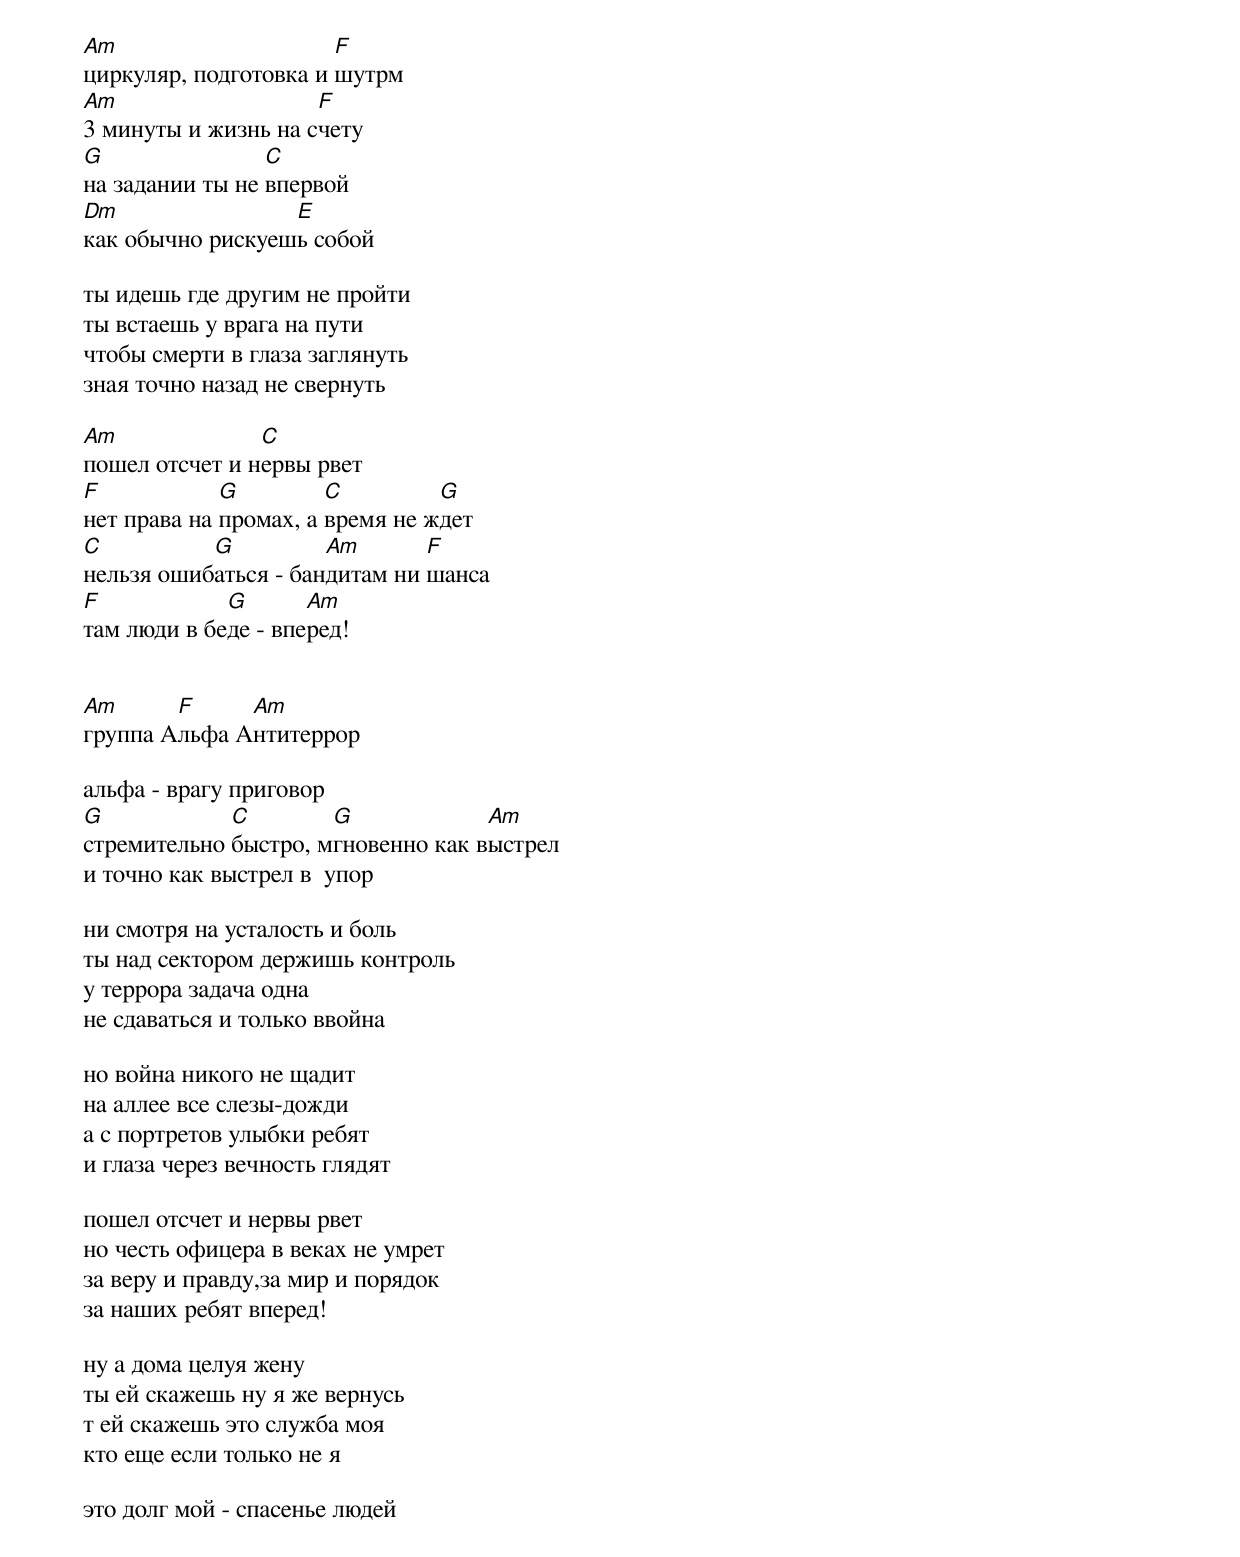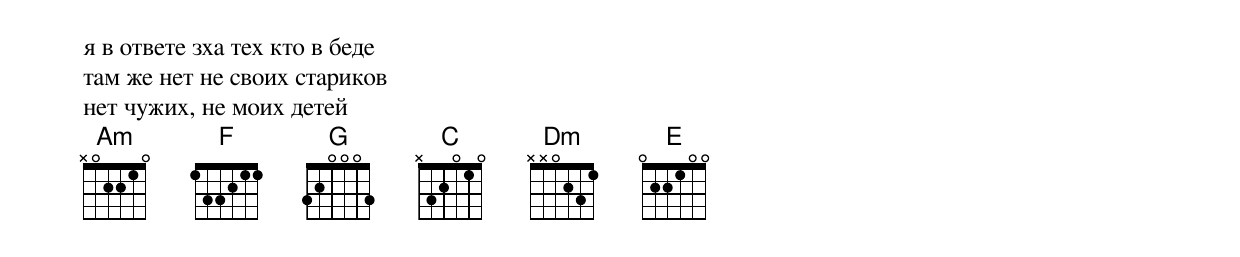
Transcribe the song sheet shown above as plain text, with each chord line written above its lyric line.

Am                     F
циркуляр, подготовка и шутрм
Am                   F
3 минуты и жизнь на счету
G                C
на задании ты не впервой
Dm                E
как обычно рискуешь собой

ты идешь где другим не пройти
ты встаешь у врага на пути
чтобы смерти в глаза заглянуть
зная точно назад не свернуть

Am              C
пошел отсчет и нервы рвет
F            G         C         G
нет права на промах, а время не ждет
C          G          Am       F
нельзя ошибаться - бандитам ни шанса
F            G       Am
там люди в беде - вперед!


Am      F     Am
группа Альфа Антитеррор

альфа - врагу приговор
G            C        G             Am
стремительно быстро, мгновенно как выстрел
и точно как выстрел в  упор

ни смотря на усталость и боль
ты над сектором держишь контроль
у террора задача одна
не сдаваться и только ввойна

но война никого не щадит
на аллее все слезы-дожди
а с портретов улыбки ребят
и глаза через вечность глядят

пошел отсчет и нервы рвет
но честь офицера в веках не умрет
за веру и правду,за мир и порядок
за наших ребят вперед!

ну а дома целуя жену
ты ей скажешь ну я же вернусь
т ей скажешь это служба моя
кто еще если только не я

это долг мой - спасенье людей
я в ответе зха тех кто в беде
там же нет не своих стариков
нет чужих, не моих детей
